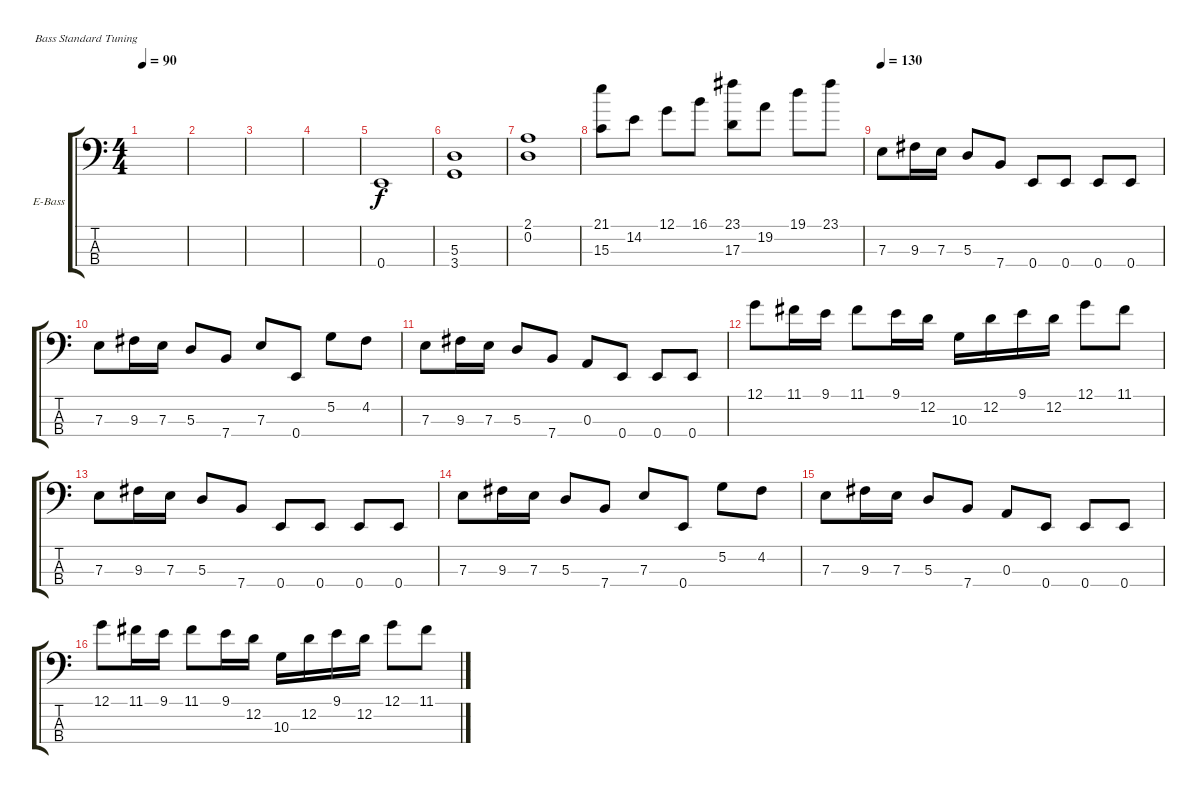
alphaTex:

\defaultSystemsLayout 4
\bracketExtendMode groupsimilarinstruments
\firstSystemTrackNameOrientation horizontal
\otherSystemsTrackNameOrientation horizontal
\track ("Electric Bass" "E-Bass") {instrument electricbassfinger}
\staff {score tabs}
\tuning (G2 D2 A1 E1)
\ts (4 4)
\tempo 90
\clef f4
\scale
0.487395
\ks c
|
\scale
0.256303 |
\scale
0.256303 |
\scale
0.333333 |
\scale
0.333333 0.4.1 |
\scale
0.333333 (5.3 3.4).1 |
\scale
0.333333 (0.2 2.1).1 |
\scale
0.333333 (21.1 15.3).8 14.2.8 12.1.8 16.1.8 (23.1 17.3).8 19.2.8 19.1.8 23.1.8 |
\tempo 130
\scale
0.333333 7.3.8 9.3.16 7.3.16 5.3.8 7.4.8 0.4.8 0.4.8 0.4.8 0.4.8 |
\scale
0.333333 7.3.8 9.3.16 7.3.16 5.3.8 7.4.8 7.3.8 0.4.8 5.2.8 4.2.8 |
\scale
0.333333 7.3.8 9.3.16 7.3.16 5.3.8 7.4.8 0.3.8 0.4.8 0.4.8 0.4.8 |
\scale
0.333333 12.1.8 11.1.16 9.1.16 11.1.8 9.1.16 12.2.16 10.3.16 12.2.16 9.1.16 12.2.16 12.1.8 11.1.8 |
\scale
0.333333 7.3.8 9.3.16 7.3.16 5.3.8 7.4.8 0.4.8 0.4.8 0.4.8 0.4.8 |
\scale
0.333333 7.3.8 9.3.16 7.3.16 5.3.8 7.4.8 7.3.8 0.4.8 5.2.8 4.2.8 |
\scale
0.333333 7.3.8 9.3.16 7.3.16 5.3.8 7.4.8 0.3.8 0.4.8 0.4.8 0.4.8 |
\scale
0.333333 12.1.8 11.1.16 9.1.16 11.1.8 9.1.16 12.2.16 10.3.16 12.2.16 9.1.16 12.2.16 12.1.8 11.1.8
